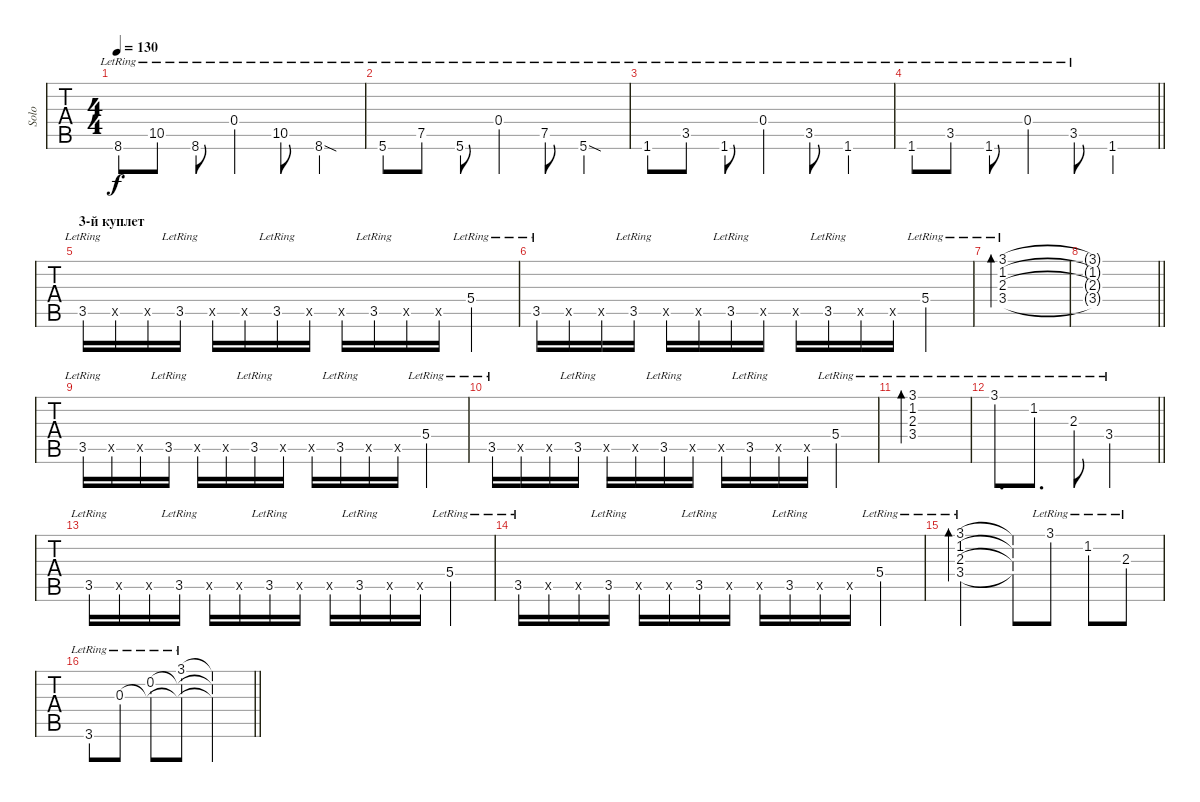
\track ("Solo" "Solo") {instrument acousticguitarsteel}
\staff {tabs}
\tuning (E4 B3 G3 D3 A2 E2) {hide}
\ts (4 4)
\tempo 130
\clef g2
\ks c
8.6{lr}.8{dy f} 10.5{lr}.8 8.6{lr}.8 0.4{lr}.4 10.5{lr}.8 8.6{sod lr}.4 |
5.6{lr}.8 7.5{lr}.8 5.6{lr}.8 0.4{lr}.4 7.5{lr}.8 5.6{sod lr}.4 |
1.6{lr}.8 3.5{lr}.8 1.6{lr}.8 0.4{lr}.4 3.5{lr}.8 1.6{lr}.4 |
\barLineRight lightlight
1.6{lr}.8 3.5{lr}.8 1.6{lr}.8 0.4{lr}.4 3.5{lr}.8 1.6.4 |
\section ("" "3-й куплет")
3.5{lr}.16 3.5{x}.16 3.5{x}.16 3.5{lr}.16 3.5{x}.16 0.5{x}.16 3.5{lr}.16 0.5{x}.16 0.5{x}.16 3.5{lr}.16 0.5{x}.16 0.5{x}.16 5.4{lr}.4 |
3.5{lr}.16 0.5{x}.16 3.5{x}.16 3.5{lr}.16 0.5{x}.16 0.5{x}.16 3.5{lr}.16 0.5{x}.16 0.5{x}.16 3.5{lr}.16 0.5{x}.16 0.5{x}.16 5.4{lr}.4 |
(3.1{lr} 1.2{lr} 2.3{lr} 3.4{lr}).1{bd 60} |
\barLineRight lightlight
(3.1{t} 1.2{t} 2.3{t} 3.4{t}).1 |
3.5{lr}.16 3.5{x}.16 3.5{x}.16 3.5{lr}.16 3.5{x}.16 0.5{x}.16 3.5{lr}.16 0.5{x}.16 0.5{x}.16 3.5{lr}.16 0.5{x}.16 0.5{x}.16 5.4{lr}.4 |
3.5{lr}.16 0.5{x}.16 3.5{x}.16 3.5{lr}.16 0.5{x}.16 0.5{x}.16 3.5{lr}.16 0.5{x}.16 0.5{x}.16 3.5{lr}.16 0.5{x}.16 0.5{x}.16 5.4{lr}.4 |
(3.1{lr} 1.2{lr} 2.3{lr} 3.4{lr}).1{bd 60} |
\barLineRight lightlight
3.1{lr}.8{d} 1.2{lr}.8{d} 2.3{lr}.8 3.4{lr}.2 |
3.5{lr}.16 3.5{x}.16 3.5{x}.16 3.5{lr}.16 3.5{x}.16 0.5{x}.16 3.5{lr}.16 0.5{x}.16 0.5{x}.16 3.5{lr}.16 0.5{x}.16 0.5{x}.16 5.4{lr}.4 |
3.5{lr}.16 0.5{x}.16 3.5{x}.16 3.5{lr}.16 0.5{x}.16 0.5{x}.16 3.5{lr}.16 0.5{x}.16 0.5{x}.16 3.5{lr}.16 0.5{x}.16 0.5{x}.16 5.4{lr}.4 |
(3.1{lr} 1.2{lr} 2.3{lr} 3.4{lr}).2{bd 60} (3.1{t} 1.2{t} 2.3{t} 3.4{t}).8 3.1{lr}.8 1.2{lr}.8 2.3{lr}.8 |
\barLineRight lightlight
3.6{lr}.8 0.3{lr}.8 (0.2{lr} 0.3{t}).8 (3.1{lr} 0.2{t} 0.3{t}).8 (3.1{t} 0.2{t} 0.3{t}).2
